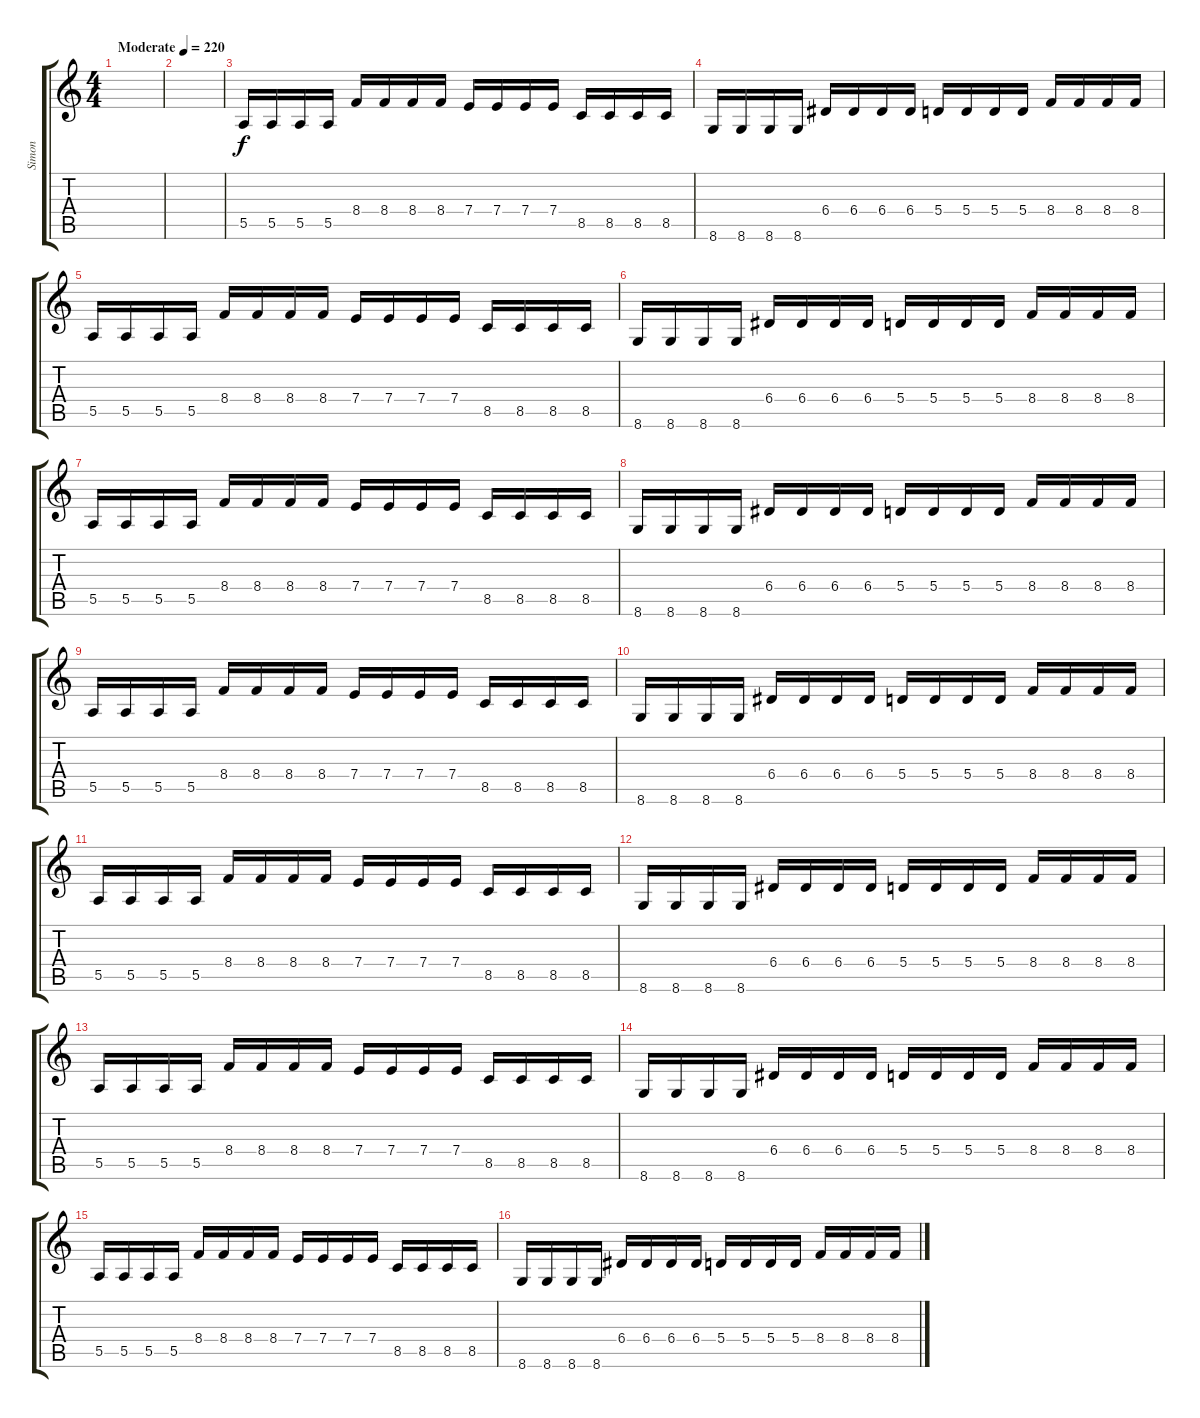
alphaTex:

\track ("Simon" "Simon") {instrument distortionguitar}
\staff {score tabs}
\tuning (B3 Gb3 D3 A2 E2 B1) {hide}
\ts (4 4)
\tempo (220 "Moderate")
\clef g2
\ks c
|
|
5.5.16 5.5.16 5.5.16 5.5.16 8.4.16 8.4.16 8.4.16 8.4.16 7.4.16 7.4.16 7.4.16 7.4.16 8.5.16 8.5.16 8.5.16 8.5.16 |
8.6.16 8.6.16 8.6.16 8.6.16 6.4.16 6.4.16 6.4.16 6.4.16 5.4.16 5.4.16 5.4.16 5.4.16 8.4.16 8.4.16 8.4.16 8.4.16 |
5.5.16 5.5.16 5.5.16 5.5.16 8.4.16 8.4.16 8.4.16 8.4.16 7.4.16 7.4.16 7.4.16 7.4.16 8.5.16 8.5.16 8.5.16 8.5.16 |
8.6.16 8.6.16 8.6.16 8.6.16 6.4.16 6.4.16 6.4.16 6.4.16 5.4.16 5.4.16 5.4.16 5.4.16 8.4.16 8.4.16 8.4.16 8.4.16 |
5.5.16 5.5.16 5.5.16 5.5.16 8.4.16 8.4.16 8.4.16 8.4.16 7.4.16 7.4.16 7.4.16 7.4.16 8.5.16 8.5.16 8.5.16 8.5.16 |
8.6.16 8.6.16 8.6.16 8.6.16 6.4.16 6.4.16 6.4.16 6.4.16 5.4.16 5.4.16 5.4.16 5.4.16 8.4.16 8.4.16 8.4.16 8.4.16 |
5.5.16 5.5.16 5.5.16 5.5.16 8.4.16 8.4.16 8.4.16 8.4.16 7.4.16 7.4.16 7.4.16 7.4.16 8.5.16 8.5.16 8.5.16 8.5.16 |
8.6.16 8.6.16 8.6.16 8.6.16 6.4.16 6.4.16 6.4.16 6.4.16 5.4.16 5.4.16 5.4.16 5.4.16 8.4.16 8.4.16 8.4.16 8.4.16 |
5.5.16 5.5.16 5.5.16 5.5.16 8.4.16 8.4.16 8.4.16 8.4.16 7.4.16 7.4.16 7.4.16 7.4.16 8.5.16 8.5.16 8.5.16 8.5.16 |
8.6.16 8.6.16 8.6.16 8.6.16 6.4.16 6.4.16 6.4.16 6.4.16 5.4.16 5.4.16 5.4.16 5.4.16 8.4.16 8.4.16 8.4.16 8.4.16 |
5.5.16 5.5.16 5.5.16 5.5.16 8.4.16 8.4.16 8.4.16 8.4.16 7.4.16 7.4.16 7.4.16 7.4.16 8.5.16 8.5.16 8.5.16 8.5.16 |
8.6.16 8.6.16 8.6.16 8.6.16 6.4.16 6.4.16 6.4.16 6.4.16 5.4.16 5.4.16 5.4.16 5.4.16 8.4.16 8.4.16 8.4.16 8.4.16 |
5.5.16 5.5.16 5.5.16 5.5.16 8.4.16 8.4.16 8.4.16 8.4.16 7.4.16 7.4.16 7.4.16 7.4.16 8.5.16 8.5.16 8.5.16 8.5.16 |
8.6.16 8.6.16 8.6.16 8.6.16 6.4.16 6.4.16 6.4.16 6.4.16 5.4.16 5.4.16 5.4.16 5.4.16 8.4.16 8.4.16 8.4.16 8.4.16
